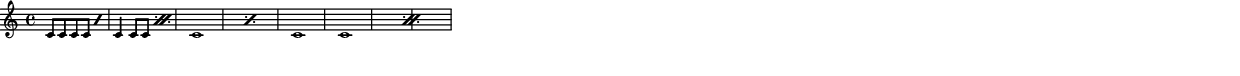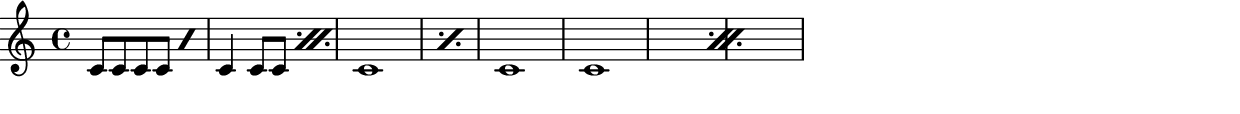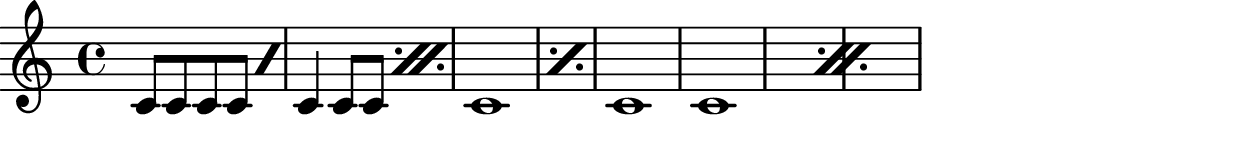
%% Generated by lilypond-book
%% Options: [exampleindent=10.16\mm,indent=0\mm,line-width=160\mm]
\include "lilypond-book-preamble.ly"


% ****************************************************************
% Start cut-&-pastable-section
% ****************************************************************

#(ly:set-option 'eps-box-padding 3.000000)



\paper {
  indent = 0\mm
  line-width = 160\mm
  % offset the left padding, also add 1mm as lilypond creates cropped
  % images with a little space on the right
  line-width = #(- line-width (* mm  3.000000) (* mm 1))
}

\layout {
  
}




% ****************************************************************
% ly snippet:
% ****************************************************************
\sourcefilename "/lilypond-2.23.82/input/regression/repeat-percent-staff-size.ly"
\sourcefileline 0
\version "2.23.9"

\header {
  texidoc = "Slash and percent signs are correctly scaled at different
staff sizes."
}

mus = {
  \repeat percent 2 { c'8 8 8 8 }
  \repeat percent 2 { c'4 8 8 }
  \repeat percent 2 { c'1 }
  \repeat percent 2 { c'1 1 }
}

\new Staff \with { \magnifyStaff #1/2 } \mus
\new Staff \mus
\new Staff \with { \magnifyStaff #3/2 } \mus



% ****************************************************************
% end ly snippet
% ****************************************************************
